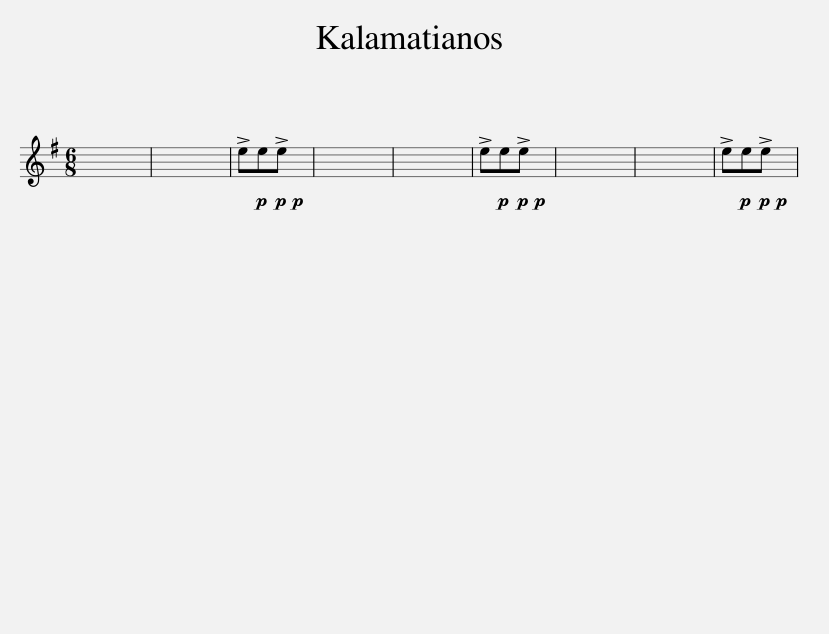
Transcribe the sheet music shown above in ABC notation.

X:1
L:1/8
M:6/8
I:linebreak $
K:G
V:1 treble
V:1
 x6 | x6 | !>!e!p!e!p!!>!e!p! | x6 | x6 | %5
 !>!e!p!e!p!!>!e!p! | x6 | x6 | !>!e!p!e!p!!>!e!p! | %9
